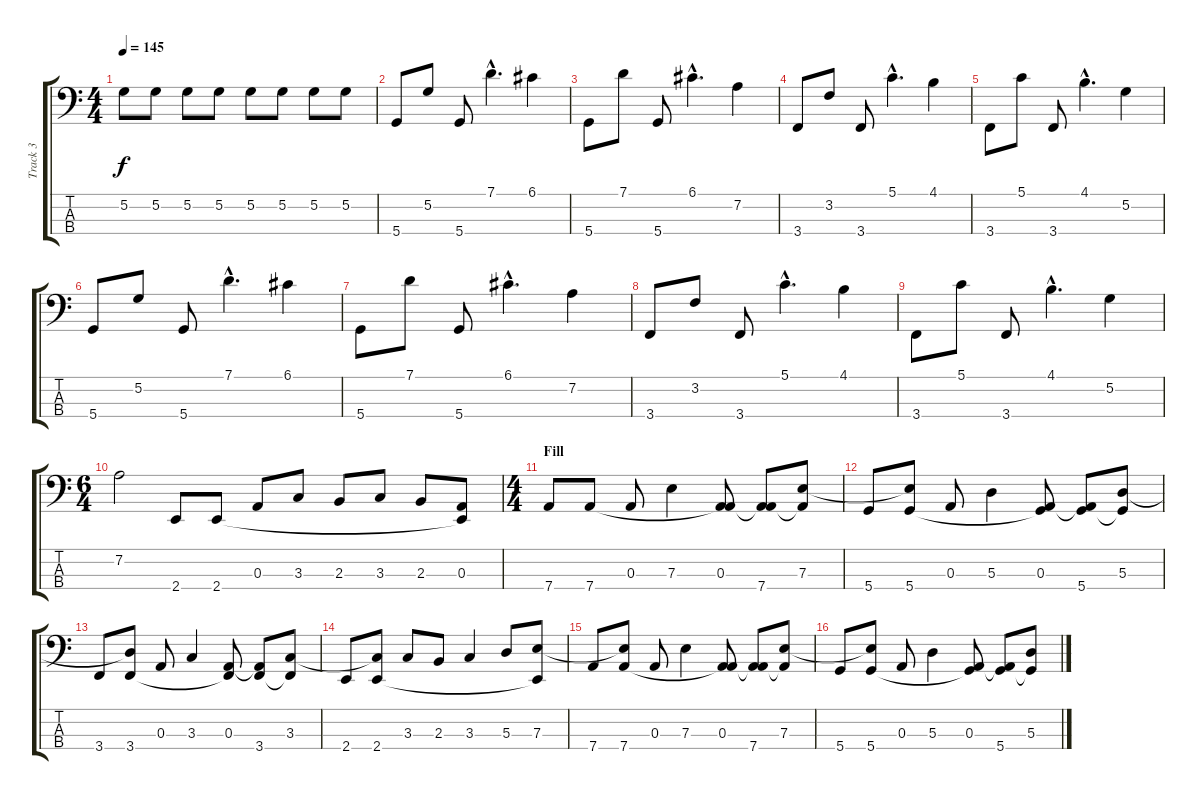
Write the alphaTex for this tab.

\track ("Track 3" "Track 3") {instrument electricbasspick}
\staff {score tabs}
\tuning (G2 D2 A1 D1) {hide}
\ts (4 4)
\tempo 145
\clef f4
\ks c
5.2{t}.8{dy f} 5.2.8 5.2.8 5.2.8 5.2.8 5.2.8 5.2.8 5.2.8 |
5.4.8 5.2.8 5.4.8 7.1{hac}.4{d} 6.1.4 |
5.4.8 7.1.8 5.4.8 6.1{hac}.4{d} 7.2.4 |
3.4.8 3.2.8 3.4.8 5.1{hac}.4{d} 4.1.4 |
3.4.8 5.1.8 3.4.8 4.1{hac}.4{d} 5.2.4 |
5.4.8 5.2.8 5.4.8 7.1{hac}.4{d} 6.1.4 |
5.4.8 7.1.8 5.4.8 6.1{hac}.4{d} 7.2.4 |
3.4.8 3.2.8 3.4.8 5.1{hac}.4{d} 4.1.4 |
3.4.8 5.1.8 3.4.8 4.1{hac}.4{d} 5.2.4 |
\ts (6 4)
7.2.2 2.4.8 2.4.8 0.3.8 3.3.8 2.3.8 3.3.8 2.3.8 (0.3 2.4{t}).8 |
\ts (4 4)
\section ("" "Fill")
7.4.8 7.4.8 0.3.8 7.3.4 (0.3 7.4{t}).8 (0.3{t} 7.4).8 (7.3 7.4{t}).8 |
5.4.8 (7.3{t} 5.4).8 0.3.8 5.3.4 (0.3 5.4{t}).8 (0.3{t} 5.4).8 (5.3 5.4{t}).8 |
3.4.8 (5.3{t} 3.4).8 0.3.8 3.3.4 (0.3 3.4{t}).8 (0.3{t} 3.4).8 (3.3 3.4{t}).8 |
2.4.8 (3.3{t} 2.4).8 3.3.8 2.3.8 3.3.4 5.3.8 (7.3 2.4{t}).8 |
7.4.8 (7.3{t} 7.4).8 0.3.8 7.3.4 (0.3 7.4{t}).8 (0.3{t} 7.4).8 (7.3 7.4{t}).8 |
5.4.8 (7.3{t} 5.4).8 0.3.8 5.3.4 (0.3 5.4{t}).8 (0.3{t} 5.4).8 (5.3 5.4{t}).8
